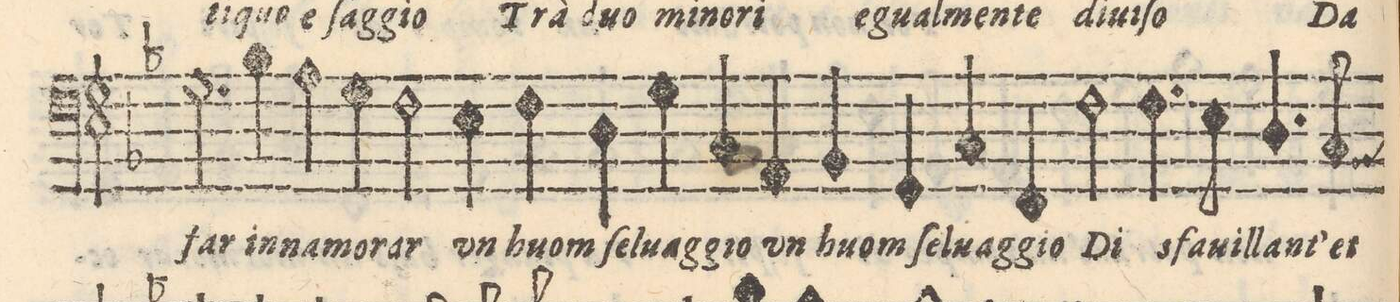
**kern	**text
*I"BASSO	*
*clefF4	*
*k[b-]	*
*met(C)	*
*M2/1	*
2.G\	far
=20-	=20-
4B-\	in-
4A\	-na-
4G\	-mo-
2F\	-rar
4E\	vn
4F\	huom
=21-	=21-
4D\	ſel-
4G\	-uag-
4C/	-gio
4AA/	vn
4BB-/	huom
4GG/	ſel-
4C/	-uag-
4FF/	-gio
=22-	=22-
2F\	Di
4.F\	sfa-
8E\	-uil-
4.D/	-lan-
8C/	-t'_et
*-	*-
